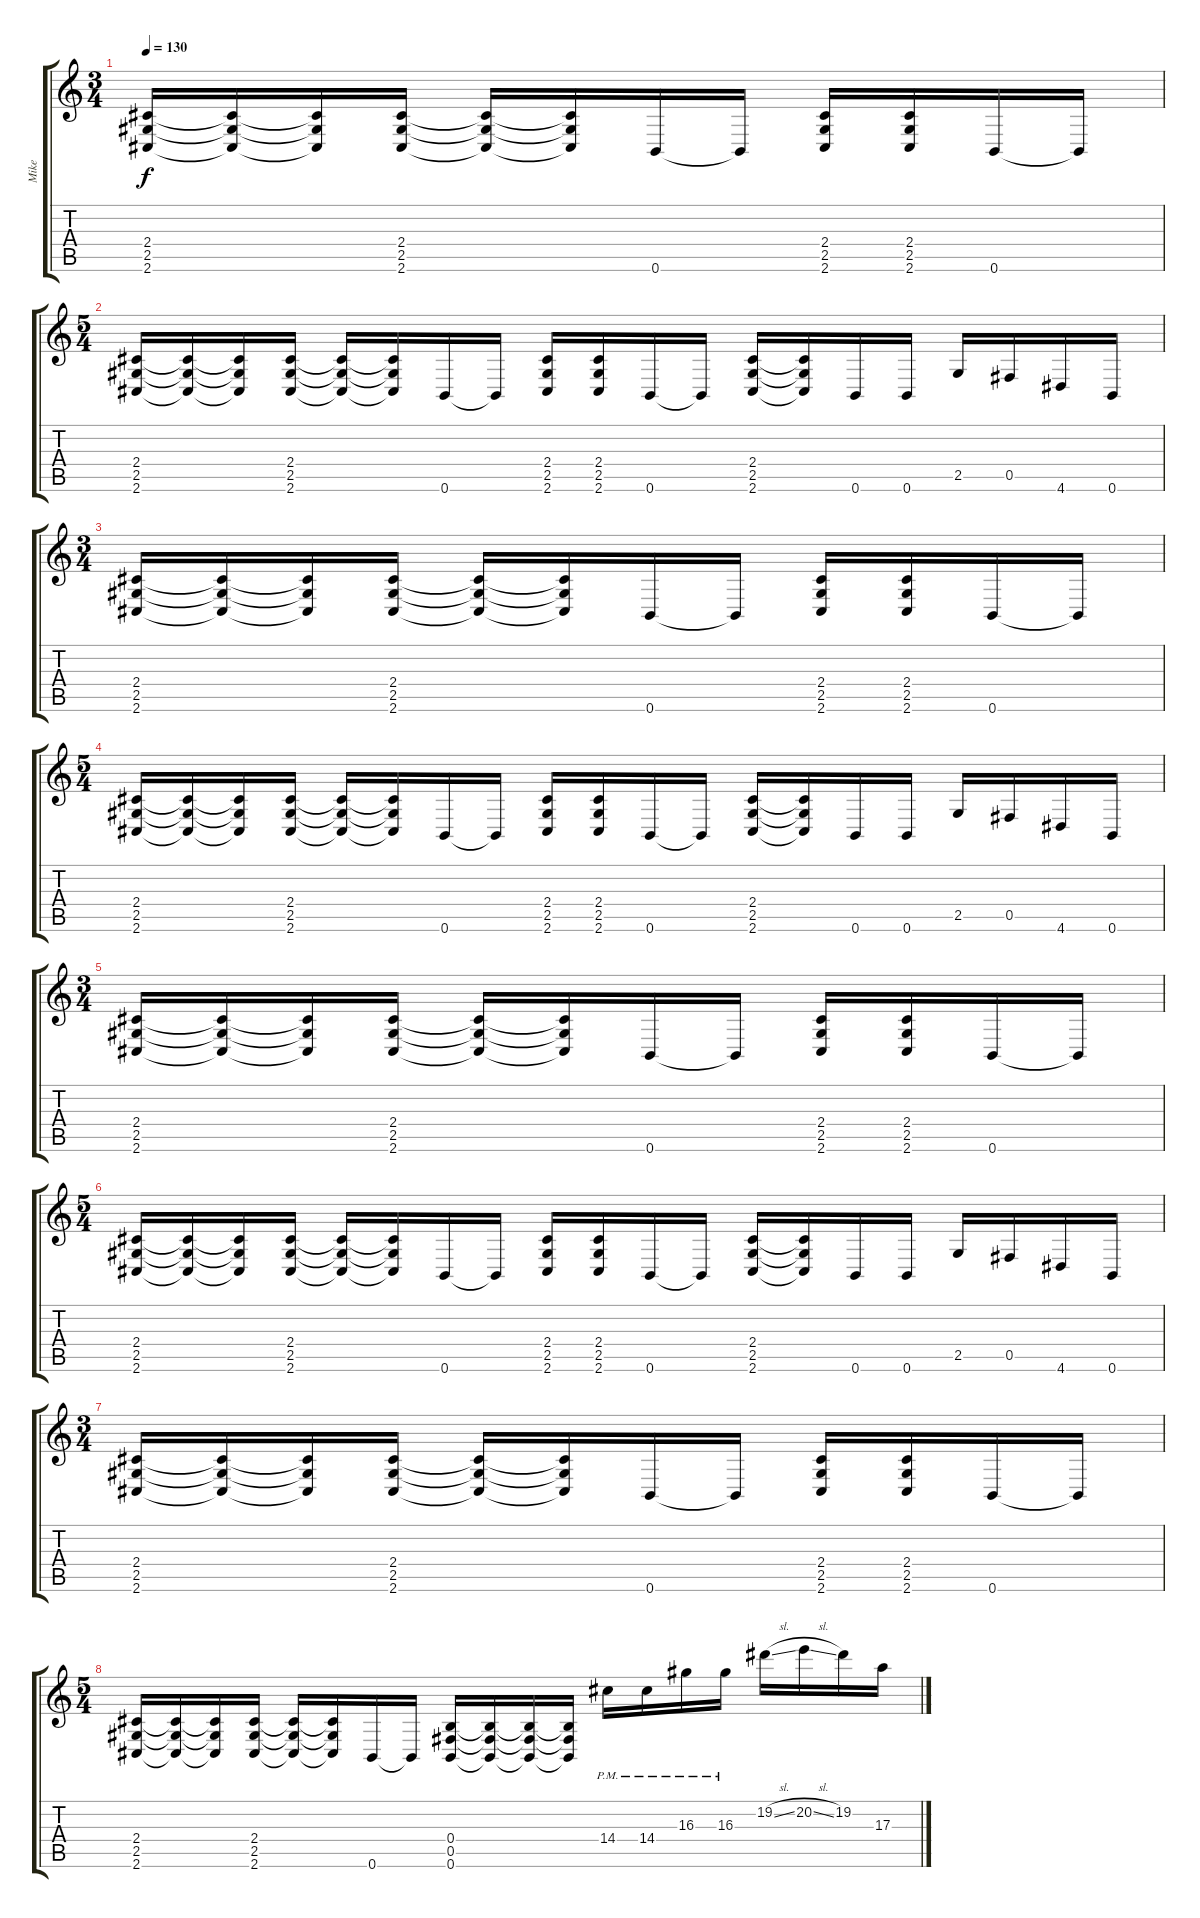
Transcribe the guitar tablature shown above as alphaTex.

\track ("Mike" "Mike") {instrument distortionguitar}
\staff {score tabs}
\tuning (Db4 Ab3 E3 B2 Gb2 B1) {hide}
\ts (3 4)
\tempo 130
\clef g2
\ks c
(2.4 2.5 2.6).16{dy f} (2.4{t} 2.5{t} 2.6{t}).16 (2.4{t} 2.5{t} 2.6{t}).16 (2.4 2.5 2.6).16 (2.4{t} 2.5{t} 2.6{t}).16 (2.4{t} 2.5{t} 2.6{t}).16 0.6.16 0.6{t}.16 (2.4 2.5 2.6).16 (2.4 2.5 2.6).16 0.6.16 0.6{t}.16 |
\ts (5 4)
(2.4 2.5 2.6).16 (2.4{t} 2.5{t} 2.6{t}).16 (2.4{t} 2.5{t} 2.6{t}).16 (2.4 2.5 2.6).16 (2.4{t} 2.5{t} 2.6{t}).16 (2.4{t} 2.5{t} 2.6{t}).16 0.6.16 0.6{t}.16 (2.4 2.5 2.6).16 (2.4 2.5 2.6).16 0.6.16 0.6{t}.16 (2.4 2.5 2.6).16 (2.4{t} 2.5{t} 2.6{t}).16 0.6.16 0.6.16 2.5.16 0.5.16 4.6.16 0.6.16 |
\ts (3 4)
(2.4 2.5 2.6).16 (2.4{t} 2.5{t} 2.6{t}).16 (2.4{t} 2.5{t} 2.6{t}).16 (2.4 2.5 2.6).16 (2.4{t} 2.5{t} 2.6{t}).16 (2.4{t} 2.5{t} 2.6{t}).16 0.6.16 0.6{t}.16 (2.4 2.5 2.6).16 (2.4 2.5 2.6).16 0.6.16 0.6{t}.16 |
\ts (5 4)
(2.4 2.5 2.6).16 (2.4{t} 2.5{t} 2.6{t}).16 (2.4{t} 2.5{t} 2.6{t}).16 (2.4 2.5 2.6).16 (2.4{t} 2.5{t} 2.6{t}).16 (2.4{t} 2.5{t} 2.6{t}).16 0.6.16 0.6{t}.16 (2.4 2.5 2.6).16 (2.4 2.5 2.6).16 0.6.16 0.6{t}.16 (2.4 2.5 2.6).16 (2.4{t} 2.5{t} 2.6{t}).16 0.6.16 0.6.16 2.5.16 0.5.16 4.6.16 0.6.16 |
\ts (3 4)
(2.4 2.5 2.6).16 (2.4{t} 2.5{t} 2.6{t}).16 (2.4{t} 2.5{t} 2.6{t}).16 (2.4 2.5 2.6).16 (2.4{t} 2.5{t} 2.6{t}).16 (2.4{t} 2.5{t} 2.6{t}).16 0.6.16 0.6{t}.16 (2.4 2.5 2.6).16 (2.4 2.5 2.6).16 0.6.16 0.6{t}.16 |
\ts (5 4)
(2.4 2.5 2.6).16 (2.4{t} 2.5{t} 2.6{t}).16 (2.4{t} 2.5{t} 2.6{t}).16 (2.4 2.5 2.6).16 (2.4{t} 2.5{t} 2.6{t}).16 (2.4{t} 2.5{t} 2.6{t}).16 0.6.16 0.6{t}.16 (2.4 2.5 2.6).16 (2.4 2.5 2.6).16 0.6.16 0.6{t}.16 (2.4 2.5 2.6).16 (2.4{t} 2.5{t} 2.6{t}).16 0.6.16 0.6.16 2.5.16 0.5.16 4.6.16 0.6.16 |
\ts (3 4)
(2.4 2.5 2.6).16 (2.4{t} 2.5{t} 2.6{t}).16 (2.4{t} 2.5{t} 2.6{t}).16 (2.4 2.5 2.6).16 (2.4{t} 2.5{t} 2.6{t}).16 (2.4{t} 2.5{t} 2.6{t}).16 0.6.16 0.6{t}.16 (2.4 2.5 2.6).16 (2.4 2.5 2.6).16 0.6.16 0.6{t}.16 |
\ts (5 4)
(2.4 2.5 2.6).16 (2.4{t} 2.5{t} 2.6{t}).16 (2.4{t} 2.5{t} 2.6{t}).16 (2.4 2.5 2.6).16 (2.4{t} 2.5{t} 2.6{t}).16 (2.4{t} 2.5{t} 2.6{t}).16 0.6.16 0.6{t}.16 (0.4 0.5 0.6).16 (0.4{t} 0.5{t} 0.6{t}).16 (0.4{t} 0.5{t} 0.6{t}).16 (0.4{t} 0.5{t} 0.6{t}).16 14.4{pm}.16 14.4{pm}.16 16.3{pm}.16 16.3{pm}.16 19.2{sl}.16 20.2{sl}.16 19.2.16 17.3.16
